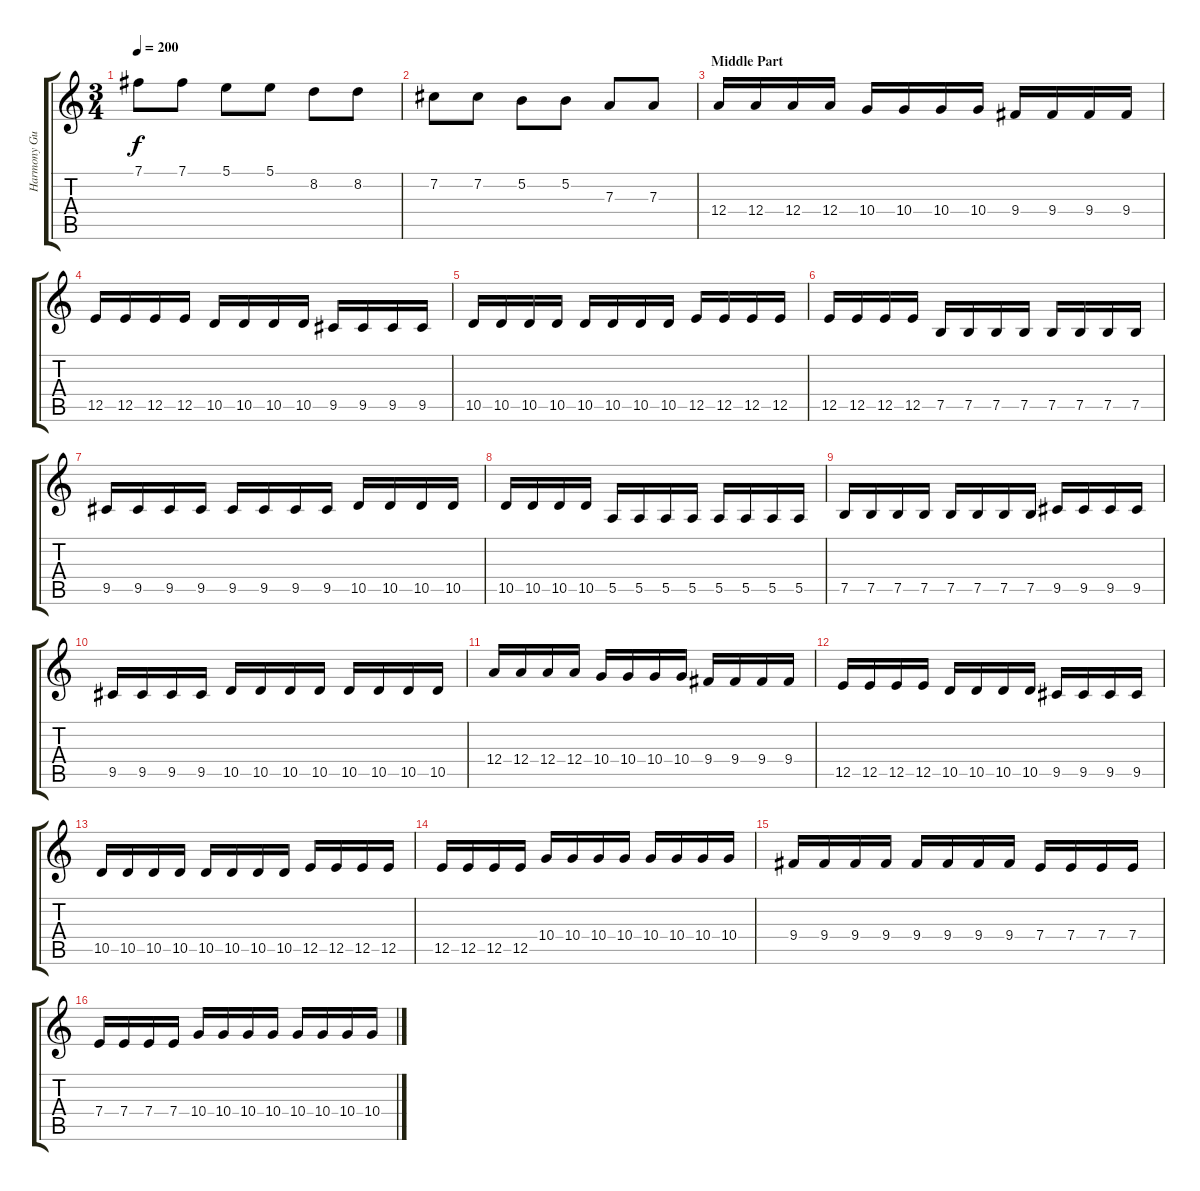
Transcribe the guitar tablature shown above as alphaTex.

\track ("Harmony Guitar" "Harmony Gu") {instrument distortionguitar}
\staff {score tabs}
\tuning (B3 Gb3 D3 A2 E2 B1) {hide}
\ts (3 4)
\tempo 200
\clef g2
\ks c
7.1.8{dy f} 7.1.8 5.1.8 5.1.8 8.2.8 8.2.8 |
7.2.8 7.2.8 5.2.8 5.2.8 7.3.8 7.3.8 |
\section ("" "Middle Part")
12.4.16 12.4.16 12.4.16 12.4.16 10.4.16 10.4.16 10.4.16 10.4.16 9.4.16 9.4.16 9.4.16 9.4.16 |
12.5.16 12.5.16 12.5.16 12.5.16 10.5.16 10.5.16 10.5.16 10.5.16 9.5.16 9.5.16 9.5.16 9.5.16 |
10.5.16 10.5.16 10.5.16 10.5.16 10.5.16 10.5.16 10.5.16 10.5.16 12.5.16 12.5.16 12.5.16 12.5.16 |
12.5.16 12.5.16 12.5.16 12.5.16 7.5.16 7.5.16 7.5.16 7.5.16 7.5.16 7.5.16 7.5.16 7.5.16 |
9.5.16 9.5.16 9.5.16 9.5.16 9.5.16 9.5.16 9.5.16 9.5.16 10.5.16 10.5.16 10.5.16 10.5.16 |
10.5.16 10.5.16 10.5.16 10.5.16 5.5.16 5.5.16 5.5.16 5.5.16 5.5.16 5.5.16 5.5.16 5.5.16 |
7.5.16 7.5.16 7.5.16 7.5.16 7.5.16 7.5.16 7.5.16 7.5.16 9.5.16 9.5.16 9.5.16 9.5.16 |
9.5.16 9.5.16 9.5.16 9.5.16 10.5.16 10.5.16 10.5.16 10.5.16 10.5.16 10.5.16 10.5.16 10.5.16 |
\section ("" "")
12.4.16 12.4.16 12.4.16 12.4.16 10.4.16 10.4.16 10.4.16 10.4.16 9.4.16 9.4.16 9.4.16 9.4.16 |
12.5.16 12.5.16 12.5.16 12.5.16 10.5.16 10.5.16 10.5.16 10.5.16 9.5.16 9.5.16 9.5.16 9.5.16 |
10.5.16 10.5.16 10.5.16 10.5.16 10.5.16 10.5.16 10.5.16 10.5.16 12.5.16 12.5.16 12.5.16 12.5.16 |
12.5.16 12.5.16 12.5.16 12.5.16 10.4.16 10.4.16 10.4.16 10.4.16 10.4.16 10.4.16 10.4.16 10.4.16 |
9.4.16 9.4.16 9.4.16 9.4.16 9.4.16 9.4.16 9.4.16 9.4.16 7.4.16 7.4.16 7.4.16 7.4.16 |
7.4.16 7.4.16 7.4.16 7.4.16 10.4.16 10.4.16 10.4.16 10.4.16 10.4.16 10.4.16 10.4.16 10.4.16
